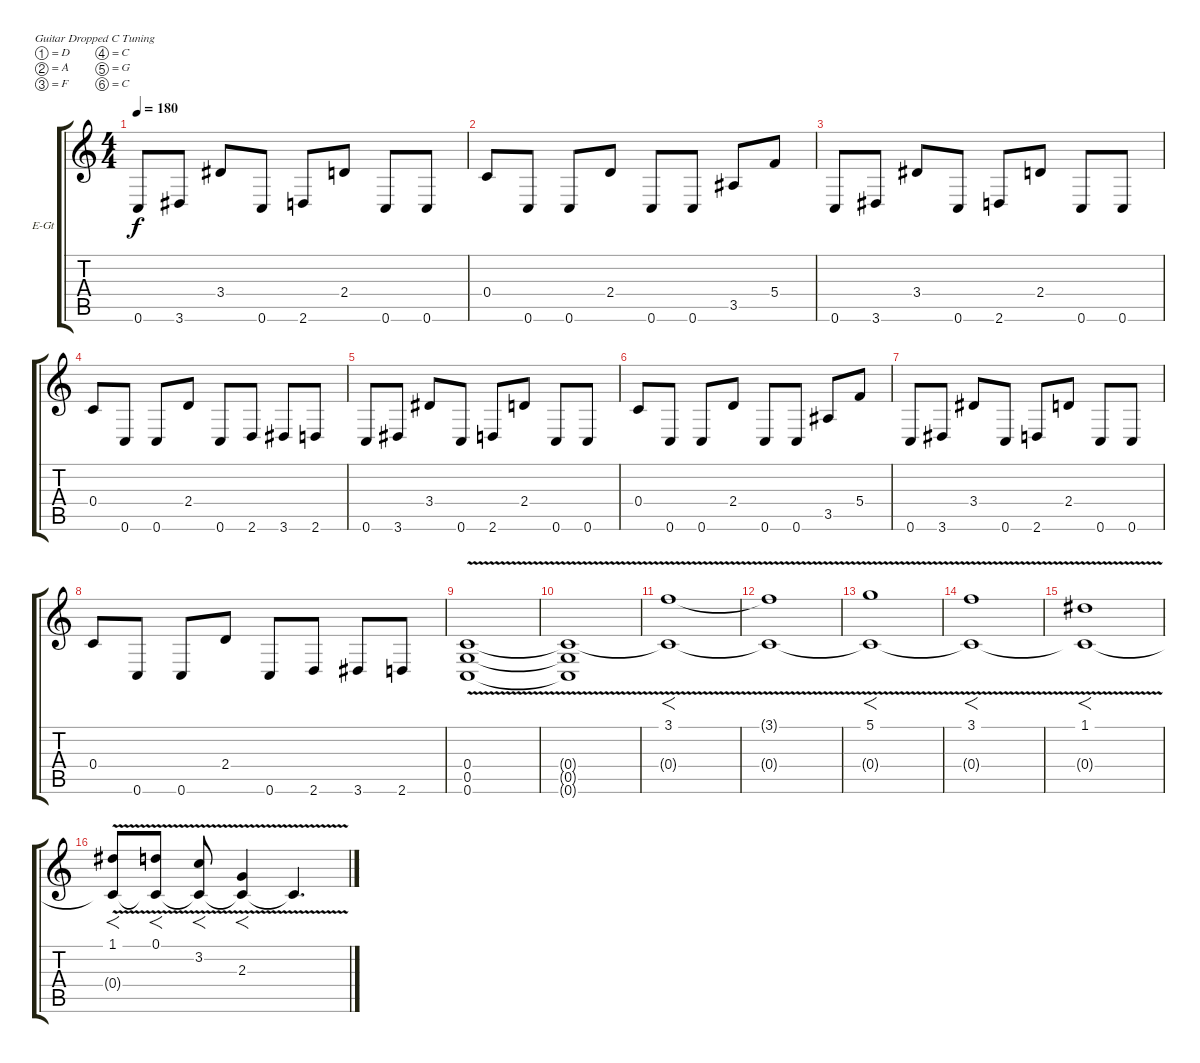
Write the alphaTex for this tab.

\bracketExtendMode groupsimilarinstruments
\firstSystemTrackNameOrientation horizontal
\otherSystemsTrackNameOrientation horizontal
\track ("Utwór 1" "E-Gt") {instrument distortionguitar}
\staff {score tabs}
\tuning (D4 A3 F3 C3 G2 C2)
\ts (4 4)
\tempo 180
\clef g2
\ks c
0.6.8{dy f} 3.6.8 3.4.8 0.6.8 2.6.8 2.4.8 0.6.8 0.6.8 |
0.4.8 0.6.8 0.6.8 2.4.8 0.6.8 0.6.8 3.5.8 5.4.8 |
0.6.8 3.6.8 3.4.8 0.6.8 2.6.8 2.4.8 0.6.8 0.6.8 |
0.4.8 0.6.8 0.6.8 2.4.8 0.6.8 2.6.8 3.6.8 2.6.8 |
0.6.8 3.6.8 3.4.8 0.6.8 2.6.8 2.4.8 0.6.8 0.6.8 |
0.4.8 0.6.8 0.6.8 2.4.8 0.6.8 0.6.8 3.5.8 5.4.8 |
0.6.8 3.6.8 3.4.8 0.6.8 2.6.8 2.4.8 0.6.8 0.6.8 |
0.4.8 0.6.8 0.6.8 2.4.8 0.6.8 2.6.8 3.6.8 2.6.8 |
(0.4{v} 0.5{v} 0.6).1 |
(0.4{v t} 0.5{v t} 0.6{t}).1 |
(3.1 0.4{v t}).1{f} |
(3.1{t} 0.4{v t}).1 |
(5.1 0.4{v t}).1{f} |
(3.1 0.4{v t}).1{f} |
(1.1 0.4{v t}).1{f} |
(1.1 0.4{v t}).8{f} (0.1 0.4{v t}).8{f} (3.2 0.4{v t}).8{f} (2.3 0.4{v t}).4{f} 0.4{v t}.4{d}
